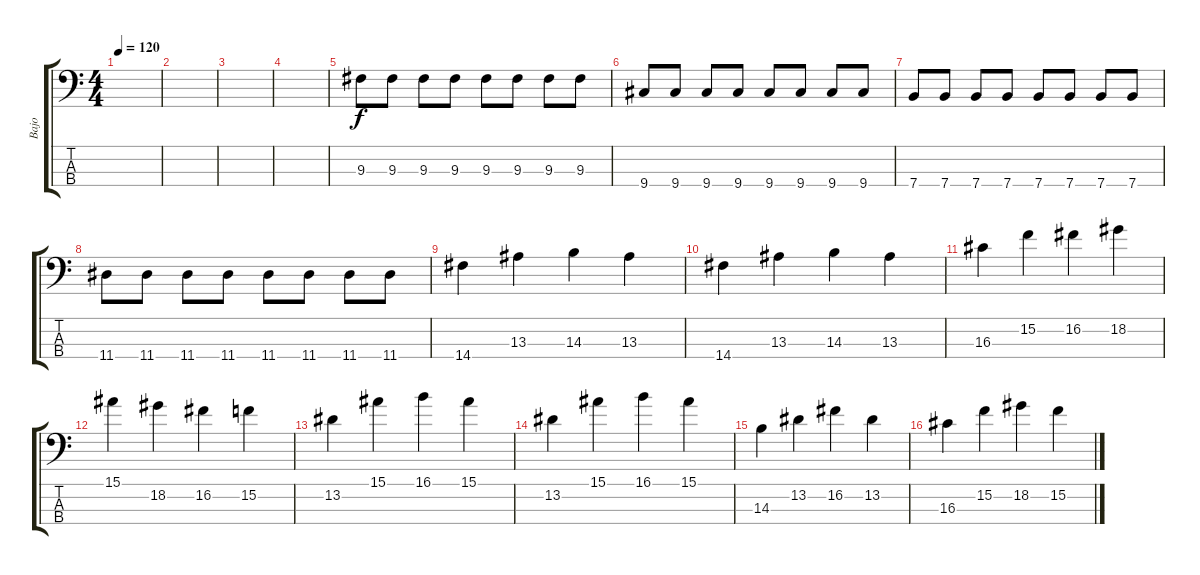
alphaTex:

\track ("Bajo" "Bajo") {instrument electricbasspick}
\staff {score tabs}
\tuning (G2 D2 A1 E1) {hide}
\ts (4 4)
\tempo 120
\clef f4
\ks c
|
|
|
|
9.3.8 9.3.8 9.3.8 9.3.8 9.3.8 9.3.8 9.3.8 9.3.8 |
9.4.8 9.4.8 9.4.8 9.4.8 9.4.8 9.4.8 9.4.8 9.4.8 |
7.4.8 7.4.8 7.4.8 7.4.8 7.4.8 7.4.8 7.4.8 7.4.8 |
11.4.8 11.4.8 11.4.8 11.4.8 11.4.8 11.4.8 11.4.8 11.4.8 |
14.4.4 13.3.4 14.3.4 13.3.4 |
14.4.4 13.3.4 14.3.4 13.3.4 |
16.3.4 15.2.4 16.2.4 18.2.4 |
15.1.4 18.2.4 16.2.4 15.2.4 |
13.2.4 15.1.4 16.1.4 15.1.4 |
13.2.4 15.1.4 16.1.4 15.1.4 |
14.3.4 13.2.4 16.2.4 13.2.4 |
16.3.4 15.2.4 18.2.4 15.2.4
